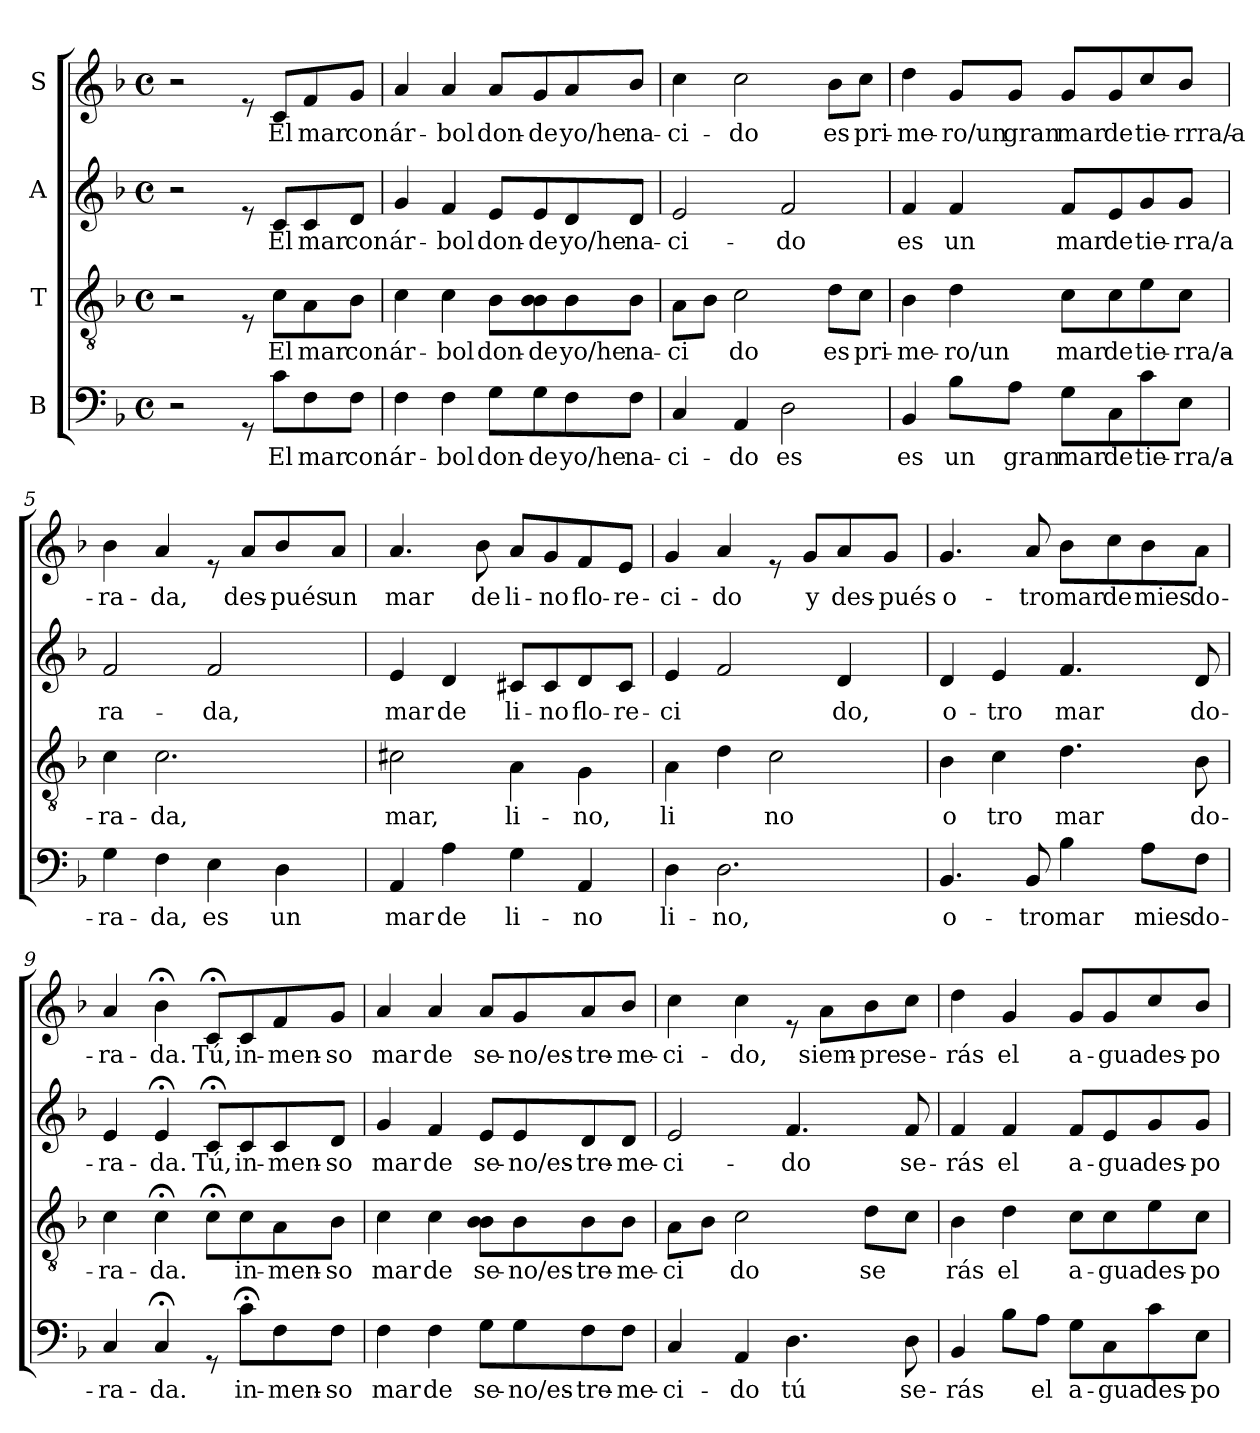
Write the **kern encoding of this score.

**kern	**text	**kern	**text	**kern	**text	**kern	**text
*part4	*part4	*part3	*part3	*part2	*part2	*part1	*part1
*staff4	*staff4	*staff3	*staff3	*staff2	*staff2	*staff1	*staff1
*I"B	*	*I"T	*	*I"A	*	*I"S	*
*clefF4	*	*clefGv2	*	*clefG2	*	*clefG2	*
*k[b-]	*	*k[b-]	*	*k[b-]	*	*k[b-]	*
*F:	*	*F:	*	*F:	*	*F:	*
*M4/4	*	*M4/4	*	*M4/4	*	*M4/4	*
*met(c)	*	*met(c)	*	*met(c)	*	*met(c)	*
=1	=1	=1	=1	=1	=1	=1	=1
2r	.	2r	.	2r	.	2r	.
8rGG	.	8rE	.	8re	.	8re	.
!	!LO:LY:b	!	!LO:LY:b	!	!LO:LY:b	!	!LO:LY:b
8c\L	El	8c\L	El	8c/L	El	8c/L	El
!	!LO:LY:b	!	!LO:LY:b	!	!LO:LY:b	!	!LO:LY:b
8F\	mar	8A\	mar	8c/	mar	8f/	mar
!	!LO:LY:b	!	!LO:LY:b	!	!LO:LY:b	!	!LO:LY:b
8F\J	con	8B-\J	con	8d/J	con	8g/J	con
=2	=2	=2	=2	=2	=2	=2	=2
!	!LO:LY:b	!	!LO:LY:b	!	!LO:LY:b	!	!LO:LY:b
4F\	ár-	4c\	ár-	4g/	ár-	4a/	ár-
!	!LO:LY:b	!	!LO:LY:b	!	!LO:LY:b	!	!LO:LY:b
4F\	-bol	4c\	-bol	4f/	-bol	4a/	-bol
!	!LO:LY:b	!	!LO:LY:b	!	!LO:LY:b	!	!LO:LY:b
8G\L	don-	8B-\L	don-	8e/L	don-	8a/L	don-
!	!LO:LY:b	!	!LO:LY:b	!	!LO:LY:b	!	!LO:LY:b
8G\	-de	8B-\ 8B-\	-de	8e/	-de	8g/	-de
!	!LO:LY:b	!	!LO:LY:b	!	!LO:LY:b	!	!LO:LY:b
8F\	yo/he	8B-\	yo/he	8d/	yo/he	8a/	yo/he
!	!LO:LY:b	!	!LO:LY:b	!	!LO:LY:b	!	!LO:LY:b
8F\J	na-	8B-\J	na-	8d/J	na-	8b-/J	na-
=3	=3	=3	=3	=3	=3	=3	=3
!	!LO:LY:b	!	!LO:LY:b	!	!LO:LY:b	!	!LO:LY:b
4C/	-ci-	8A\L	-ci	2e/	-ci-	4cc\	-ci-
.	.	8B-\J	.	.	.	.	.
!	!LO:LY:b	!	!LO:LY:b	!	!	!	!LO:LY:b
4AA/	-do	2c\	do	.	.	2cc\	-do
!	!LO:LY:b	!	!	!	!LO:LY:b	!	!
2D\	es	.	.	2f/	-do	.	.
!	!	!	!LO:LY:b	!	!	!	!LO:LY:b
.	.	8d\L	es	.	.	8b-\L	es
!	!	!	!LO:LY:b	!	!	!	!LO:LY:b
.	.	8c\J	pri-	.	.	8cc\J	pri-
=4	=4	=4	=4	=4	=4	=4	=4
!	!LO:LY:b	!	!LO:LY:b	!	!LO:LY:b	!	!LO:LY:b
4BB-/	es	4B-\	-me-	4f/	es	4dd\	-me-
!	!LO:LY:b	!	!LO:LY:b	!	!LO:LY:b	!	!LO:LY:b
8B-\L	un	4d\	-ro/un	4f/	un	8g/L	-ro/un
!	!LO:LY:b	!	!	!	!	!	!LO:LY:b
8A\J	gran	.	.	.	.	8g/J	gran
!	!LO:LY:b	!	!LO:LY:b	!	!LO:LY:b	!	!LO:LY:b
8G\L	mar	8c\L	mar	8f/L	mar	8g/L	mar
!	!LO:LY:b	!	!LO:LY:b	!	!LO:LY:b	!	!LO:LY:b
8C\	de	8c\	de	8e/	de	8g/	de
!	!LO:LY:b	!	!LO:LY:b	!	!LO:LY:b	!	!LO:LY:b
8c\	tie-	8e\	tie-	8g/	tie-	8cc/	tie-
!	!LO:LY:b	!	!LO:LY:b	!	!LO:LY:b	!	!LO:LY:b
8E\J	-rra/a-	8c\J	-rra/a-	8g/J	-rra/a	8b-/J	-rrra/a-
!!LO:LB:g=z
=5	=5	=5	=5	=5	=5	=5	=5
!	!LO:LY:b	!	!LO:LY:b	!	!LO:LY:b	!	!LO:LY:b
4G\	-ra-	4c\	-ra-	2f/	ra-	4b-\	-ra-
!	!LO:LY:b	!	!LO:LY:b	!	!	!	!LO:LY:b
4F\	-da,	2.c\	-da,	.	.	4a/	-da,
!	!LO:LY:b	!	!	!	!LO:LY:b	!	!
4E\	es	.	.	2f/	-da,	8re	.
!	!	!	!	!	!	!	!LO:LY:b
.	.	.	.	.	.	8a/L	des-
!	!LO:LY:b	!	!	!	!	!	!LO:LY:b
4D\	un	.	.	.	.	8b-/	-pués
!	!	!	!	!	!	!	!LO:LY:b
.	.	.	.	.	.	8a/J	un
=6	=6	=6	=6	=6	=6	=6	=6
!	!LO:LY:b	!	!LO:LY:b	!	!LO:LY:b	!	!LO:LY:b
4AA/	mar	2c#X\	mar,	4e/	mar	4.a/	mar
!	!LO:LY:b	!	!	!	!LO:LY:b	!	!
4A\	de	.	.	4d/	de	.	.
!	!	!	!	!	!	!	!LO:LY:b
.	.	.	.	.	.	8b-\	de
!	!LO:LY:b	!	!LO:LY:b	!	!LO:LY:b	!	!LO:LY:b
4G\	li-	4A\	li-	8c#X/L	li-	8a/L	li-
!	!	!	!	!	!LO:LY:b	!	!LO:LY:b
.	.	.	.	8c#/	-no	8g/	-no
!	!LO:LY:b	!	!LO:LY:b	!	!LO:LY:b	!	!LO:LY:b
4AA/	-no	4G\	-no,	8d/	flo-	8f/	flo-
!	!	!	!	!	!LO:LY:b	!	!LO:LY:b
.	.	.	.	8c#/J	-re-	8e/J	-re-
=7	=7	=7	=7	=7	=7	=7	=7
!	!LO:LY:b	!	!LO:LY:b	!	!LO:LY:b	!	!LO:LY:b
4D\	li-	4A\	li	4e/	-ci	4g/	-ci-
!	!LO:LY:b	!	!	!	!	!	!LO:LY:b
2.D\	-no,	4d\	.	2f/	.	4a/	-do
!	!	!	!LO:LY:b	!	!	!	!
.	.	2c\	no	.	.	8re	.
!	!	!	!	!	!	!	!LO:LY:b
.	.	.	.	.	.	8g/L	y
!	!	!	!	!	!LO:LY:b	!	!LO:LY:b
.	.	.	.	4d/	do,	8a/	des-
!	!	!	!	!	!	!	!LO:LY:b
.	.	.	.	.	.	8g/J	-pués
=8	=8	=8	=8	=8	=8	=8	=8
!	!LO:LY:b	!	!LO:LY:b	!	!LO:LY:b	!	!LO:LY:b
4.BB-/	o-	4B-\	o	4d/	o-	4.g/	o-
!	!	!	!LO:LY:b	!	!LO:LY:b	!	!
.	.	4c\	tro	4e/	-tro	.	.
!	!LO:LY:b	!	!	!	!	!	!LO:LY:b
8BB-/	-tro	.	.	.	.	8a/	-tro
!	!LO:LY:b	!	!LO:LY:b	!	!LO:LY:b	!	!LO:LY:b
4B-\	mar	4.d\	mar	4.f/	mar	8b-\L	mar
!	!	!	!	!	!	!	!LO:LY:b
.	.	.	.	.	.	8cc\	de
!	!LO:LY:b	!	!	!	!	!	!LO:LY:b
8A\L	mies	.	.	.	.	8b-\	mies
!	!LO:LY:b	!	!LO:LY:b	!	!LO:LY:b	!	!LO:LY:b
8F\J	do-	8B-\	do-	8d/	do-	8a\J	do-
!!LO:LB:g=z
=9	=9	=9	=9	=9	=9	=9	=9
!	!LO:LY:b	!	!LO:LY:b	!	!LO:LY:b	!	!LO:LY:b
4C/	-ra-	4c\	-ra-	4e/	-ra-	4a/	-ra-
!	!LO:LY:b	!	!LO:LY:b	!	!LO:LY:b	!	!LO:LY:b
4C;/	-da.	4c;<\	-da.	4e;/	-da.	4b-;<\	-da.
!	!	!	!	!	!LO:LY:b	!	!LO:LY:b
8rGG	.	8c;<\L	.	8c;/L	Tú,	8c;/L	Tú,
!	!LO:LY:b	!	!LO:LY:b	!	!LO:LY:b	!	!LO:LY:b
8c;<\L	in-	8c\	in-	8c/	in-	8c/	in-
!	!LO:LY:b	!	!LO:LY:b	!	!LO:LY:b	!	!LO:LY:b
8F\	-men-	8A\	-men-	8c/	-men-	8f/	-men-
!	!LO:LY:b	!	!LO:LY:b	!	!LO:LY:b	!	!LO:LY:b
8F\J	-so	8B-\J	-so	8d/J	-so	8g/J	-so
=10	=10	=10	=10	=10	=10	=10	=10
!	!LO:LY:b	!	!LO:LY:b	!	!LO:LY:b	!	!LO:LY:b
4F\	mar	4c\	mar	4g/	mar	4a/	mar
!	!LO:LY:b	!	!LO:LY:b	!	!LO:LY:b	!	!LO:LY:b
4F\	de	4c\	de	4f/	de	4a/	de
!	!LO:LY:b	!	!LO:LY:b	!	!LO:LY:b	!	!LO:LY:b
8G\L	se-	8B-\ 8B-\ 8B-\L	se-	8e/L	se-	8a/L	se-
!	!LO:LY:b	!	!LO:LY:b	!	!LO:LY:b	!	!LO:LY:b
8G\	-no/es-	8B-\	-no/es-	8e/	-no/es-	8g/	-no/es-
!	!LO:LY:b	!	!LO:LY:b	!	!LO:LY:b	!	!LO:LY:b
8F\	-tre-	8B-\	-tre-	8d/	-tre-	8a/	-tre-
!	!LO:LY:b	!	!LO:LY:b	!	!LO:LY:b	!	!LO:LY:b
8F\J	-me-	8B-\J	-me-	8d/J	-me-	8b-/J	-me-
=11	=11	=11	=11	=11	=11	=11	=11
!	!LO:LY:b	!	!LO:LY:b	!	!LO:LY:b	!	!LO:LY:b
4C/	-ci-	8A\L	-ci	2e/	-ci-	4cc\	-ci-
.	.	8B-\J	.	.	.	.	.
!	!LO:LY:b	!	!LO:LY:b	!	!	!	!LO:LY:b
4AA/	-do	2c\	do	.	.	4cc\	-do,
!	!LO:LY:b	!	!	!	!LO:LY:b	!	!
4.D\	tú	.	.	4.f/	-do	8re	.
!	!	!	!	!	!	!	!LO:LY:b
.	.	.	.	.	.	8a\L	siem-
!	!	!	!LO:LY:b	!	!	!	!LO:LY:b
.	.	8d\L	se	.	.	8b-\	-pre
!	!LO:LY:b	!	!	!	!LO:LY:b	!	!LO:LY:b
8D\	se-	8c\J	.	8f/	se-	8cc\J	se-
=12	=12	=12	=12	=12	=12	=12	=12
!	!LO:LY:b	!	!LO:LY:b	!	!LO:LY:b	!	!LO:LY:b
4BB-/	-rás	4B-\	rás	4f/	-rás	4dd\	-rás
!	!	!	!LO:LY:b	!	!LO:LY:b	!	!LO:LY:b
8B-\L	.	4d\	el	4f/	el	4g/	el
!	!LO:LY:b	!	!	!	!	!	!
8A\J	el	.	.	.	.	.	.
!	!LO:LY:b	!	!LO:LY:b	!	!LO:LY:b	!	!LO:LY:b
8G\L	a-	8c\L	a-	8f/L	a-	8g/L	a-
!	!LO:LY:b	!	!LO:LY:b	!	!LO:LY:b	!	!LO:LY:b
8C\	-gua	8c\	-gua	8e/	-gua	8g/	-gua
!	!LO:LY:b	!	!LO:LY:b	!	!LO:LY:b	!	!LO:LY:b
8c\	des-	8e\	des-	8g/	des-	8cc/	des-
!	!LO:LY:b	!	!LO:LY:b	!	!LO:LY:b	!	!LO:LY:b
8E\J	-po-	8c\J	-po-	8g/J	-po-	8b-/J	-po-
=	=	=	=	=	=	=	=
*-	*-	*-	*-	*-	*-	*-	*-
